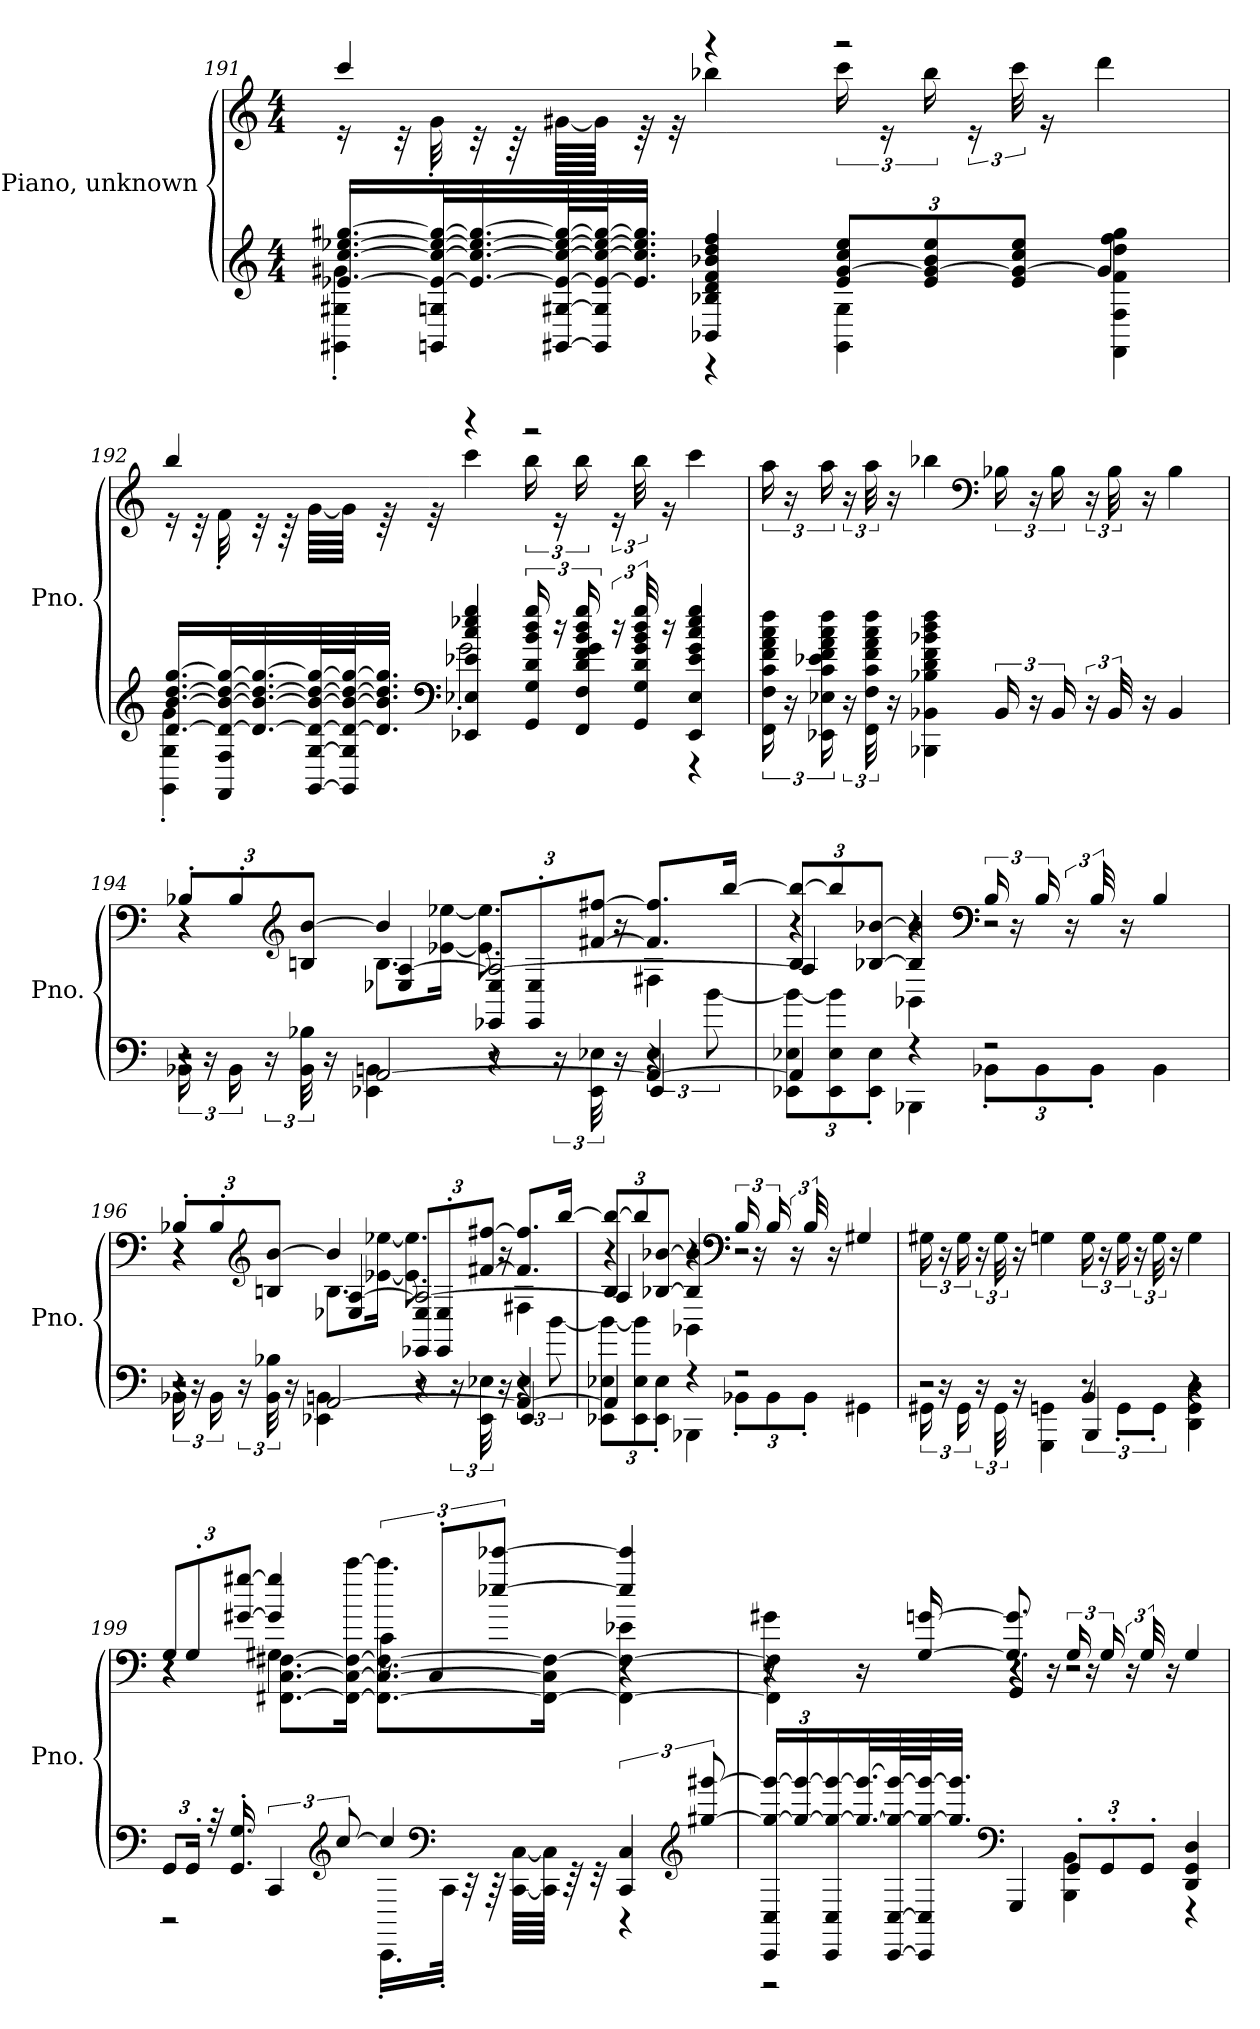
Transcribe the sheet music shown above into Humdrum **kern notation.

**kern	**kern
*part1	*part1
*staff2	*staff1
*I"Piano, unknown	*
*I'Pno.	*
!!LO:LB:g=z
*clefG2	*clefG2
*k[]	*k[]
*M4/4	*M4/4
=191	=191
*^	*^
[16.e-X/ [16.cc/ [16.ee-X/ [16.gg#X/LL	4GG#X\' 4G#X\' 4g#X\'	4ccc/	16r
.	.	.	32r
32GGn/ 32Gn/ 32e-/_ 32cc/_ 32ee-/_ 32gg#/_L	.	.	32g'\
32.e-/_ 32.cc/_ 32.ee-/_ 32.gg#/_	.	.	32r
.	.	.	64r
[64GG#X/ [64G#X/ 64e-/_ 64cc/_ 64ee-/_ 64gg#/_L	.	.	[64g#X\LLLL
64GG#/] 64G#/] 64e-/_ 64cc/_ 64ee-/_ 64gg#/_J	.	.	64g#\JJJJ]
32.e-/] 32.cc/] 32.ee-/] 32.gg#/]JJJ	.	.	64r
.	.	.	32r
4BB-X/ 4B-X/ 4d/ 4f/ 4b-X/ 4dd/ 4ff/	4r	4r	4bb-X\
*Xbrackettup	*	*	*
12e-/ [12g#/ 12cc/ 12ee-/L	4GG#\ 4G#\	2r	24ccc\
.	.	.	24r
12e-/ 12g#/_ 12b-/ 12ee-/	.	.	24bb-\
.	.	.	24r
12e-/ 12g#/_ 12cc/ 12ee-/J	.	.	48ccc\
.	.	.	16r
4g#/]	4FF\ 4F\ 4f\ 4dd\ 4ff\ 4gg#\	.	4ddd\
!!LO:LB:g=z	!!
=192	=192	=192	=192
[16.d/ [16.b/ [16.dd/ [16.gg/LL	4GG\' 4G\' 4g\'	4bb/	16r
.	.	.	32r
32FF/ 32F/ 32d/_ 32b/_ 32dd/_ 32gg/_L	.	.	32f'\
32.d/_ 32.b/_ 32.dd/_ 32.gg/_	.	.	32r
.	.	.	64r
[64GG/ [64G/ 64d/_ 64b/_ 64dd/_ 64gg/_L	.	.	[64g\LLLL
64GG/] 64G/] 64d/_ 64b/_ 64dd/_ 64gg/_J	.	.	64g\JJJJ]
32.d/] 32.b/] 32.dd/] 32.gg/]JJJ	.	.	64r
.	.	.	32r
*clefF4	*	*	*
4EE-X/ 4E-X/ 4e-X/ 4cc/ 4ee-X/ 4gg/	2g'\	4r	4ccc\
*brackettup	*	*	*
24GG/ 24G/ 24d/ 24b/ 24dd/ 24gg/	.	2r	24bb\
24r	.	.	24r
24FF/ 24F/ 24d/ 24f/ 24g/ 24b/ 24dd/ 24gg/	.	.	24bb\
24r	.	.	24r
48GG/ 48G/ 48d/ 48g/ 48b/ 48dd/ 48gg/	.	.	48bb\
16r	.	.	16r
4EE-/ 4E-/ 4e-/ 4g/ 4cc/ 4ee-/ 4gg/	4r	.	4ccc\
*v	*v	*	*
*	*v	*v
=193	=193
24FF\ 24F\ 24c\ 24f\ 24a\ 24cc\ 24ff\	24aa\
24r	24r
24EE-X\ 24E-X\ 24c\ 24e-X\ 24f\ 24a\ 24cc\ 24ff\	24aa\
24r	24r
48FF\ 48F\ 48c\ 48f\ 48a\ 48cc\ 48ff\	48aa\
16r	16r
4BBB-X\ 4BB-X\ 4B-X\ 4d\ 4f\ 4b-X\ 4dd\ 4ff\	4bb-X\
*	*clefF4
24BB-/	24B-X\
24r	24r
24BB-/	24B-\
24r	24r
48BB-/	48B-\
16r	16r
4BB-/	4B-\
!!LO:PB:g=z
=194	=194
*^	*
*	*^	*
*	*	*	*Xbrackettup
*	*	*	*^
*	*	*	*	*^
4r	24BB-X\	2r	12B-X'/L	4r	4r
.	24r	.	.	.	.
.	24BB-\	.	12B-'/	.	.
.	24r	.	.	.	.
*	*	*	*clefG2	*	*
.	48BB-\ 48B-X\	.	12Bn/ [12b/J	.	.
.	16r	.	.	.	.
[2AA/	4EE-X\ 4BBn\	.	4b/]	8.B\L	4E-X/ [4A/
.	.	.	.	[16e-X\ [16ee-X\Jk	.
.	8r	4r	12EE-X/ 12E-/L	8.e-\] 8.ee-\]	2A/_
.	.	.	12EE-/' 12E-/'	.	.
.	24r	.	.	.	.
.	48EE-\ 48E-X\	.	[12f#X/ [12ff#X/J	.	.
.	16r	.	.	16r	.
4AA/_ 4E-/	6r	4EE-/	8.f#/] 8.ff#/]L	4F#X\	.
.	[12b\	.	.	.	.
.	.	.	[16bb/Jk	.	.
*	*v	*v	*	*	*
=195	=195	=195	=195	=195
*	*Xbrackettup	*	*	*
4AA/]	12EE-X\ 12E-X\ 12b\_L	12B/ 12bb/_L	4r	4A/]
.	12EE-\ 12E-\ 12b\]	12bb/]	.	.
.	12EE-\' 12E-\'J	[12B-X/ [12b-X/J	.	.
4r	4BBB-X\	4B-/] 4b-/]	4BB-X\	4r
*	*	*clefF4	*	*
*	*	*brackettup	*	*
2r	12BB-X'\L	24B-/	2r	2r
.	.	24r	.	.
.	12BB-\	24B-/	.	.
.	.	24r	.	.
.	12BB-'\J	48B-/	.	.
.	.	16r	.	.
.	4BB-\	4B-/	.	.
!!LO:LB:g=z	!!	!!
=196	=196	=196	=196	=196
*	*brackettup	*Xbrackettup	*	*
*	*^	*	*	*
4r	24BB-X\	2r	12B-X'/L	4r	4r
.	24r	.	.	.	.
.	24BB-\	.	12B-'/	.	.
.	24r	.	.	.	.
*	*	*	*clefG2	*	*
.	48BB-\ 48B-X\	.	12Bn/ [12b/J	.	.
.	16r	.	.	.	.
[2AA/	4EE-X\ 4BBn\	.	4b/]	8.B\L	4E-X/ [4A/
.	.	.	.	[16e-X\ [16ee-X\Jk	.
.	8r	4r	12EE-X/ 12E-/L	8.e-\] 8.ee-\]	2A/_
.	.	.	12EE-/' 12E-/'	.	.
.	24r	.	.	.	.
.	48EE-\ 48E-X\	.	[12f#X/ [12ff#X/J	.	.
.	16r	.	.	16r	.
4AA/_ 4E-/	6r	4EE-/	8.f#/] 8.ff#/]L	4F#X\	.
.	[12b\	.	.	.	.
.	.	.	[16bb/Jk	.	.
*	*v	*v	*	*	*
=197	=197	=197	=197	=197
*	*Xbrackettup	*	*	*
4AA/]	12EE-X\ 12E-X\ 12b\_L	12B/ 12bb/_L	4r	4A/]
.	12EE-\ 12E-\ 12b\]	12bb/]	.	.
.	12EE-\' 12E-\'J	[12B-X/ [12b-X/J	.	.
4r	4BBB-X\	4B-/] 4b-/]	4BB-X\	4r
*	*	*clefF4	*	*
*	*	*brackettup	*	*
2r	12BB-X'\L	24B-/	2r	2r
.	.	24r	.	.
.	12BB-\	24B-/	.	.
.	.	24r	.	.
.	12BB-'\J	48B-/	.	.
.	.	16r	.	.
.	4GG#X\	4G#X/	.	.
*	*	*v	*v	*v
!!LO:LB:g=z
=198	=198	=198
*	*brackettup	*
*	*^	*
2r	24GG#X\	2r	24G#X\
.	24r	.	24r
.	24GG#\	.	24G#\
.	24r	.	24r
.	48GG#\	.	48G#\
.	16r	.	16r
.	4GGG\ 4GGn\	.	4Gn\
4BB/	12r	4BBB/	24G\
.	.	.	24r
.	12GG'\L	.	24G\
.	.	.	24r
.	12GG'\J	.	48G\
.	.	.	16r
4r	4DD\ 4GG\ 4D\	4r	4G\
*v	*v	*v	*
=199	=199
*Xbrackettup	*Xbrackettup
*^	*^
*	*	*	*^
12GG/L	2r	12G/L	4r	4r
24GG'/Jk	.	12G'/	.	.
32r	.	.	.	.
16.GG/' 16.G/'	.	.	.	.
.	.	[12g#X/ [12gg#X/J	.	.
*brackettup	*	*	*	*
6CC/	.	4g#/] 4gg#/]	4G#X\	[8.FF#X\ [8.C\ [8.F#X\L
*clefG2	*	*	*	*
[12cc/	.	.	.	.
.	.	.	.	16FF#\_ 16C\_ 16F#\_ [16ccc\Jk
*	*	*brackettup	*	*
4cc/]	16.CC'\LL	12r	4c\	8.FF#\_ 8.C\_ 8.F#\_ 8.ccc\]L
.	.	12C'/L	.	.
*clefF4	*	*	*	*
.	32CC'\JJk	.	.	.
.	32r	.	.	.
.	64r	.	.	.
.	.	[12ee-X/ [12eee-X/J	.	.
.	[64CC\ [64C\LLLL	.	.	.
.	64CC\] 64C\]JJJJ	.	.	16FF#\_ 16C\] 16F#\_Jk
.	64r	.	.	.
.	32r	.	.	.
6CC/ 6C/	4r	4ee-/] 4eee-/]	4r	4FF#\_ 4F#\_ 4e-X\
*clefG2	*	*	*	*
[12gg#X/ [12ggg#X/	.	.	.	.
*	*	*v	*v	*v
!!LO:LB:g=z
=200	=200	=200
*Xbrackettup	*	*
*	*	*^
*	*	*	*^
*	*	*	*	*^
24CC/ 24C/ 24gg#/_ 24ggg#/_LL	2r	4r	4g#X\	8r	4FF#\] 4F#\]
24gg#/_ 24ggg#/_	.	.	.	.	.
24CC/ 24C/ 24gg#/_ 24ggg#/_	.	.	.	.	.
32.gg#/_ 32.ggg#/_L	.	.	.	16r	.
[64CC/ [64C/ 64gg#/_ 64ggg#/_L	.	.	.	.	.
64CC/] 64C/] 64gg#/_ 64ggg#/_J	.	.	.	[16G/ [16gn/	.
32.gg#/] 32.ggg#/]JJJ	.	.	.	.	.
*clefF4	*	*	*	*	*
4GGG/	.	4GG/	4r	8.G/] 8.g/]	4r
.	.	.	.	16r	.
12GG'/L	4BBB\ 4BB\	24G/	2r	2r	2r
.	.	24r	.	.	.
12GG'/	.	24G/	.	.	.
.	.	24r	.	.	.
12GG'/J	.	48G/	.	.	.
.	.	16r	.	.	.
4DD/ 4GG/ 4D/	4r	4G/	.	.	.
*v	*v	*	*	*	*
*	*v	*v	*v	*v
=	=
*-	*-
